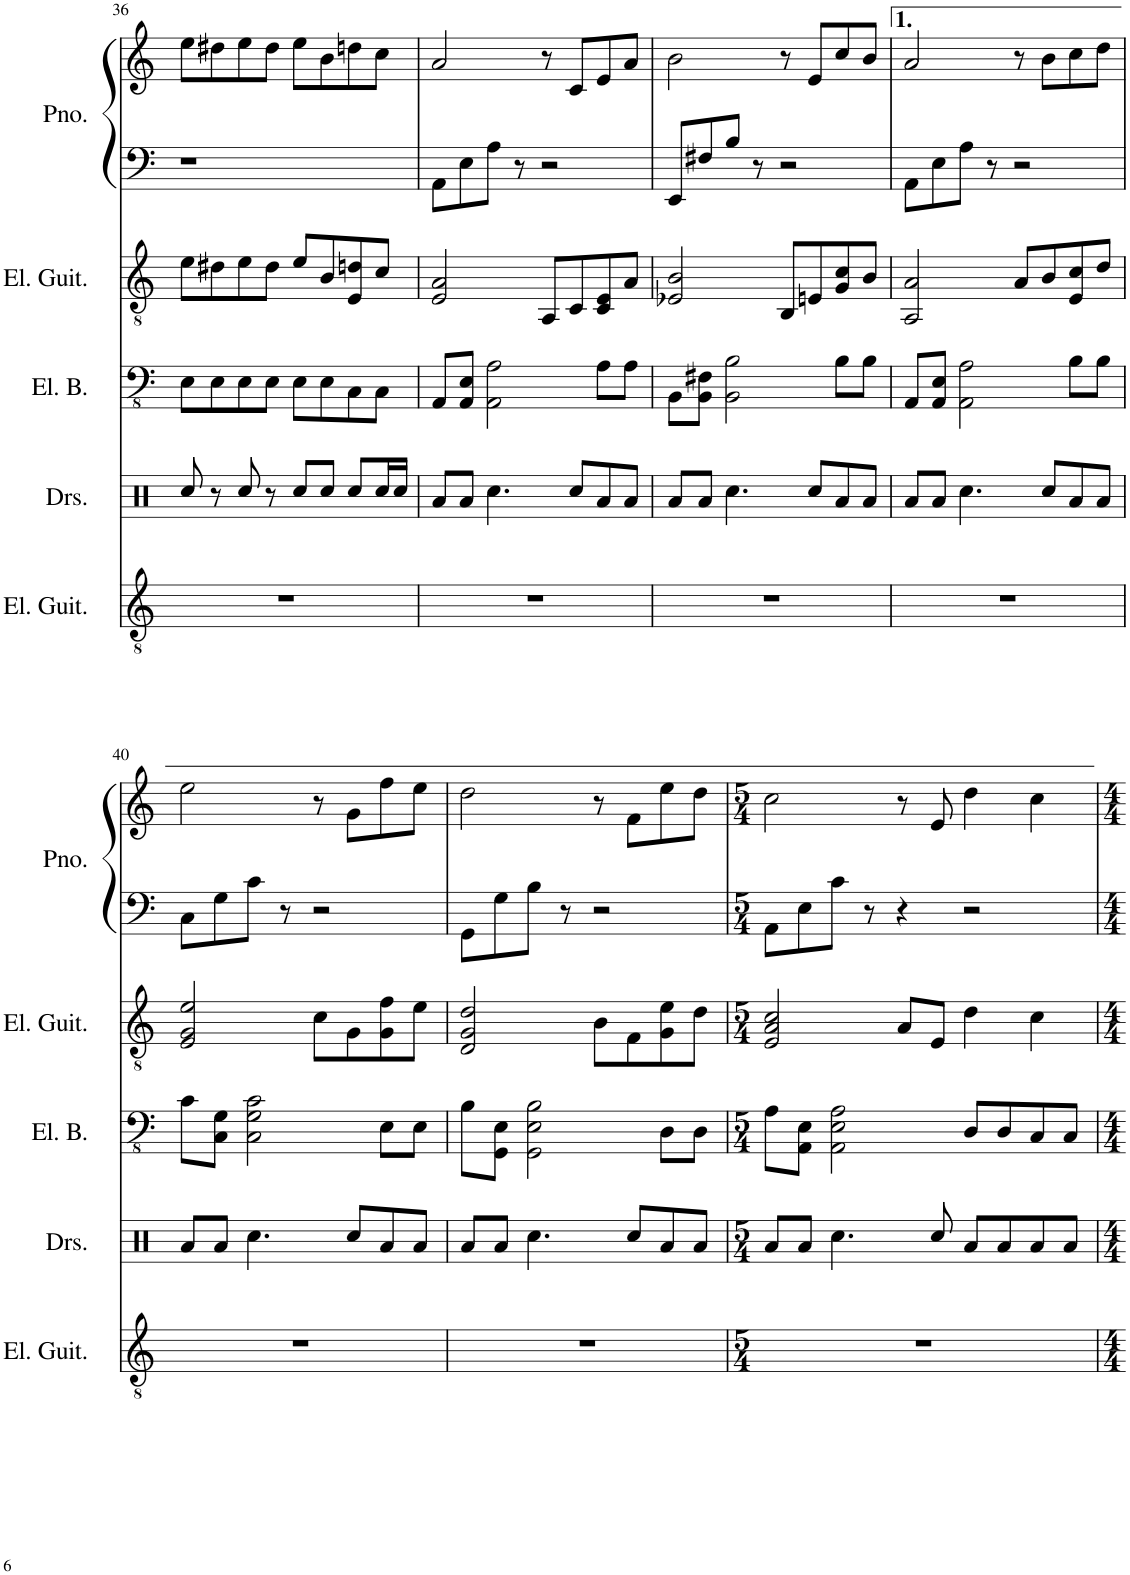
**kern	**kern	**kern	**kern	**kern	**kern
*part5	*part4	*part3	*part2	*part1	*part1
*staff6	*staff5	*staff4	*staff3	*staff2	*staff1
*I"Electric Guitar	*I"Drumset	*I"Electric Bass	*I"Electric Guitar	*I"Piano	*
*I'El. Guit.	*I'Drs.	*I'El. B.	*I'El. Guit.	*I'Pno.	*
!!LO:PB:g=z
*clefGv2	*clefX	*clefFv4	*clefGv2	*clefF4	*clefG2
*k[]	*k[]	*k[]	*k[]	*k[]	*k[]
*M4/4	*M4/4	*M4/4	*M4/4	*M4/4	*M4/4
=36	=36	=36	=36	=36	=36
1r	8Rcc/	8EE\L	8e\L	1r	8ee\L
.	8r	8EE\	8d#X\	.	8dd#X\
.	8Rcc/	8EE\	8e\	.	8ee\
.	8r	8EE\J	8d#\J	.	8dd#\J
.	8Rcc/L	8EE\L	8e/L	.	8ee\L
.	8Rcc/J	8EE\	8B/	.	8b\
.	8Rcc/L	8CC\	8E/ 8dn/	.	8ddn\
.	16Rcc/L	8CC\J	8c/J	.	8cc\J
.	16Rcc/JJ	.	.	.	.
=37	=37	=37	=37	=37	=37
1r	8Ra/L	8AAA/L	2E/ 2A/	8AA\L	2a/
.	8Ra/J	8AAA/ 8EE/J	.	8E\	.
.	4.Rcc\	2AAA\ 2AA\	.	8A\J	.
.	.	.	.	8r	.
.	.	.	8AA/L	2r	8r
.	8Rcc/L	.	8C/	.	8c/L
.	8Ra/	8AA\L	8C/ 8E/	.	8e/
.	8Ra/J	8AA\J	8A/J	.	8a/J
=38	=38	=38	=38	=38	=38
1r	8Ra/L	8BBB\L	2E-X/ 2B/	8EE/L	2b\
.	8Ra/J	8BBB\ 8FF#X\J	.	8F#X/	.
.	4.Rcc\	2BBB\ 2BB\	.	8B/J	.
.	.	.	.	8r	.
.	.	.	8BB/L	2r	8r
.	8Rcc/L	.	8En/	.	8e/L
.	8Ra/	8BB\L	8G/ 8c/	.	8cc/
.	8Ra/J	8BB\J	8B/J	.	8b/J
=39	=39	=39	=39	=39	=39
1r	8Ra/L	8AAA/L	2AA/ 2A/	8AA\L	2a/
.	8Ra/J	8AAA/ 8EE/J	.	8E\	.
.	4.Rcc\	2AAA\ 2AA\	.	8A\J	.
.	.	.	.	8r	.
.	.	.	8A/L	2r	8r
.	8Rcc/L	.	8B/	.	8b\L
.	8Ra/	8BB\L	8E/ 8c/	.	8cc\
.	8Ra/J	8BB\J	8d/J	.	8dd\J
!!LO:LB:g=z
=40	=40	=40	=40	=40	=40
1r	8Ra/L	8C\L	2E/ 2G/ 2e/	8C\L	2ee\
.	8Ra/J	8CC\ 8GG\J	.	8G\	.
.	4.Rcc\	2CC\ 2GG\ 2C\	.	8c\J	.
.	.	.	.	8r	.
.	.	.	8c\L	2r	8r
.	8Rcc/L	.	8G\	.	8g\L
.	8Ra/	8EE\L	8G\ 8f\	.	8ff\
.	8Ra/J	8EE\J	8e\J	.	8ee\J
=41	=41	=41	=41	=41	=41
1r	8Ra/L	8BB\L	2D/ 2G/ 2d/	8GG\L	2dd\
.	8Ra/J	8GGG\ 8EE\J	.	8G\	.
.	4.Rcc\	2GGG\ 2EE\ 2BB\	.	8B\J	.
.	.	.	.	8r	.
.	.	.	8B\L	2r	8r
.	8Rcc/L	.	8F\	.	8f\L
.	8Ra/	8DD\L	8G\ 8e\	.	8ee\
.	8Ra/J	8DD\J	8d\J	.	8dd\J
=42	=42	=42	=42	=42	=42
*M5/4	*M5/4	*M5/4	*M5/4	*M5/4	*M5/4
4%5r	8Ra/L	8AA\L	2E/ 2A/ 2c/	8AA\L	2cc\
.	8Ra/J	8AAA\ 8EE\J	.	8E\	.
.	4.Rcc\	2AAA\ 2EE\ 2AA\	.	8c\J	.
.	.	.	.	8r	.
.	.	.	8A/L	4r	8r
.	8Rcc/	.	8E/J	.	8e/
.	8Ra/L	8DD/L	4d\	2r	4dd\
.	8Ra/	8DD/	.	.	.
.	8Ra/	8CC/	4c\	.	4cc\
.	8Ra/J	8CC/J	.	.	.
=	=	=	=	=	=
*-	*-	*-	*-	*-	*-
